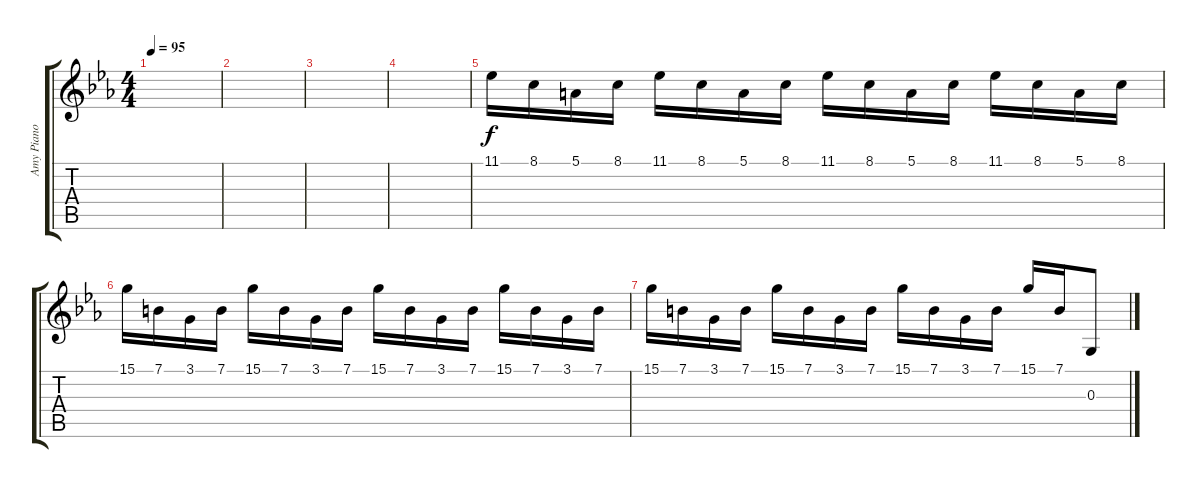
\track ("Amy Piano" "Amy Piano") {instrument acousticgrandpiano}
\staff {score tabs}
\tuning (E4 B3 G3 D3 A2 D2) {hide}
\ts (4 4)
\tempo 95
\clef g2
\ks eb
|
|
|
|
11.1.16 8.1.16 5.1.16 8.1.16 11.1.16 8.1.16 5.1.16 8.1.16 11.1.16 8.1.16 5.1.16 8.1.16 11.1.16 8.1.16 5.1.16 8.1.16 |
15.1.16 7.1.16 3.1.16 7.1.16 15.1.16 7.1.16 3.1.16 7.1.16 15.1.16 7.1.16 3.1.16 7.1.16 15.1.16 7.1.16 3.1.16 7.1.16 |
15.1.16 7.1.16 3.1.16 7.1.16 15.1.16 7.1.16 3.1.16 7.1.16 15.1.16 7.1.16 3.1.16 7.1.16 15.1.16 7.1.16 0.3.8
